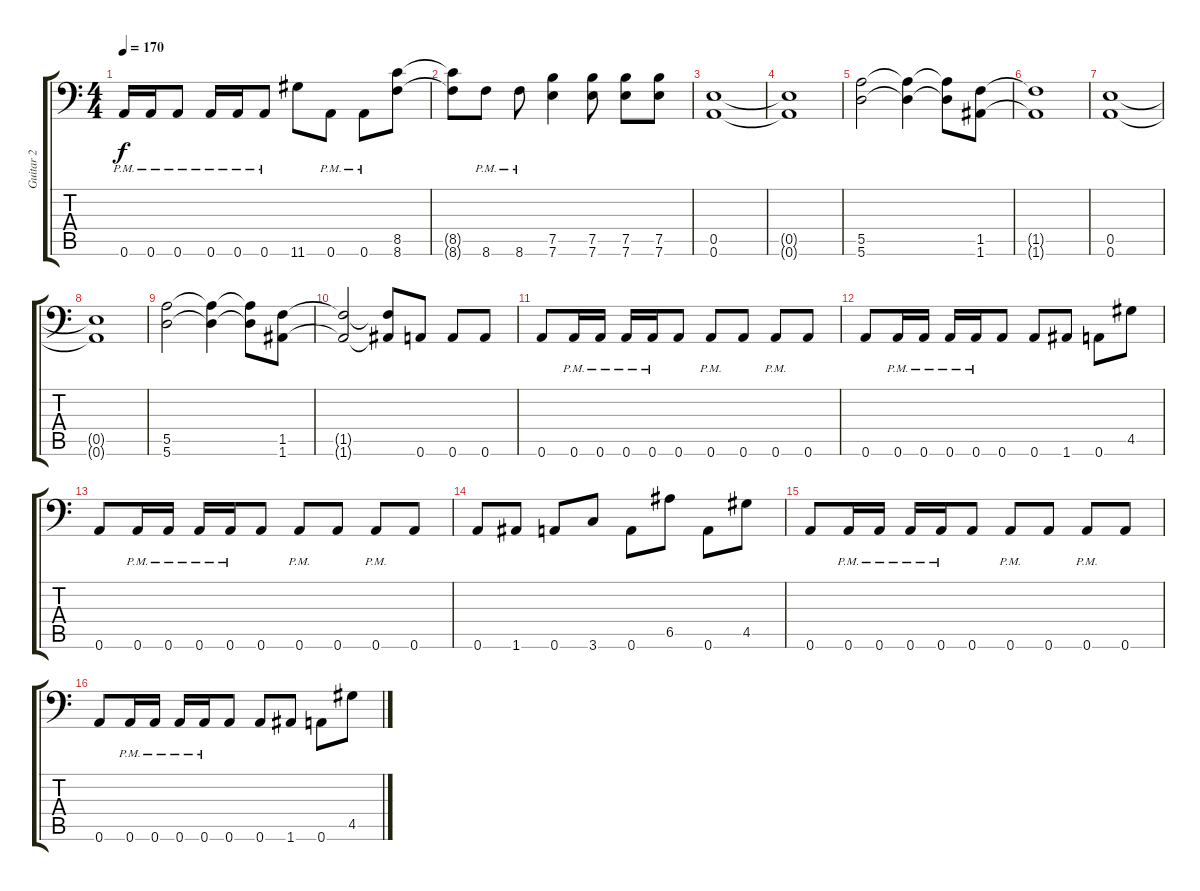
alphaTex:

\track ("Guitar 2" "Guitar 2") {instrument distortionguitar}
\staff {score tabs}
\tuning (B3 Gb3 D3 A2 E2 A1) {hide}
\ts (4 4)
\tempo 170
\clef f4
\ks c
0.6{pm}.16{dy f} 0.6{pm}.16 0.6{pm}.8 0.6{pm}.16 0.6{pm}.16 0.6{pm}.8 11.6.8 0.6{pm}.8 0.6{pm}.8 (8.5 8.6).8 |
(8.5{t} 8.6{t}).8 8.6{pm}.8 8.6{pm}.8 (7.5 7.6).4 (7.5 7.6).8 (7.5 7.6).8 (7.5 7.6).8 |
(0.5 0.6).1 |
(0.5{t} 0.6{t}).1 |
(5.5 5.6).2 (5.5{t} 5.6{t}).4 (5.5{t} 5.6{t}).8 (1.5 1.6).8 |
(1.5{t} 1.6{t}).1 |
(0.5 0.6).1 |
(0.5{t} 0.6{t}).1 |
(5.5 5.6).2 (5.5{t} 5.6{t}).4 (5.5{t} 5.6{t}).8 (1.5 1.6).8 |
(1.5{t} 1.6{t}).2 (1.5{t} 1.6{t}).8 0.6.8 0.6.8 0.6.8 |
0.6.8 0.6{pm}.16 0.6{pm}.16 0.6{pm}.16 0.6{pm}.16 0.6.8 0.6{pm}.8 0.6.8 0.6{pm}.8 0.6.8 |
0.6.8 0.6{pm}.16 0.6{pm}.16 0.6{pm}.16 0.6{pm}.16 0.6.8 0.6.8 1.6.8 0.6.8 4.5.8 |
0.6.8 0.6{pm}.16 0.6{pm}.16 0.6{pm}.16 0.6{pm}.16 0.6.8 0.6{pm}.8 0.6.8 0.6{pm}.8 0.6.8 |
0.6.8 1.6.8 0.6.8 3.6.8 0.6.8 6.5.8 0.6.8 4.5.8 |
0.6.8 0.6{pm}.16 0.6{pm}.16 0.6{pm}.16 0.6{pm}.16 0.6.8 0.6{pm}.8 0.6.8 0.6{pm}.8 0.6.8 |
0.6.8 0.6{pm}.16 0.6{pm}.16 0.6{pm}.16 0.6{pm}.16 0.6.8 0.6.8 1.6.8 0.6.8 4.5.8
